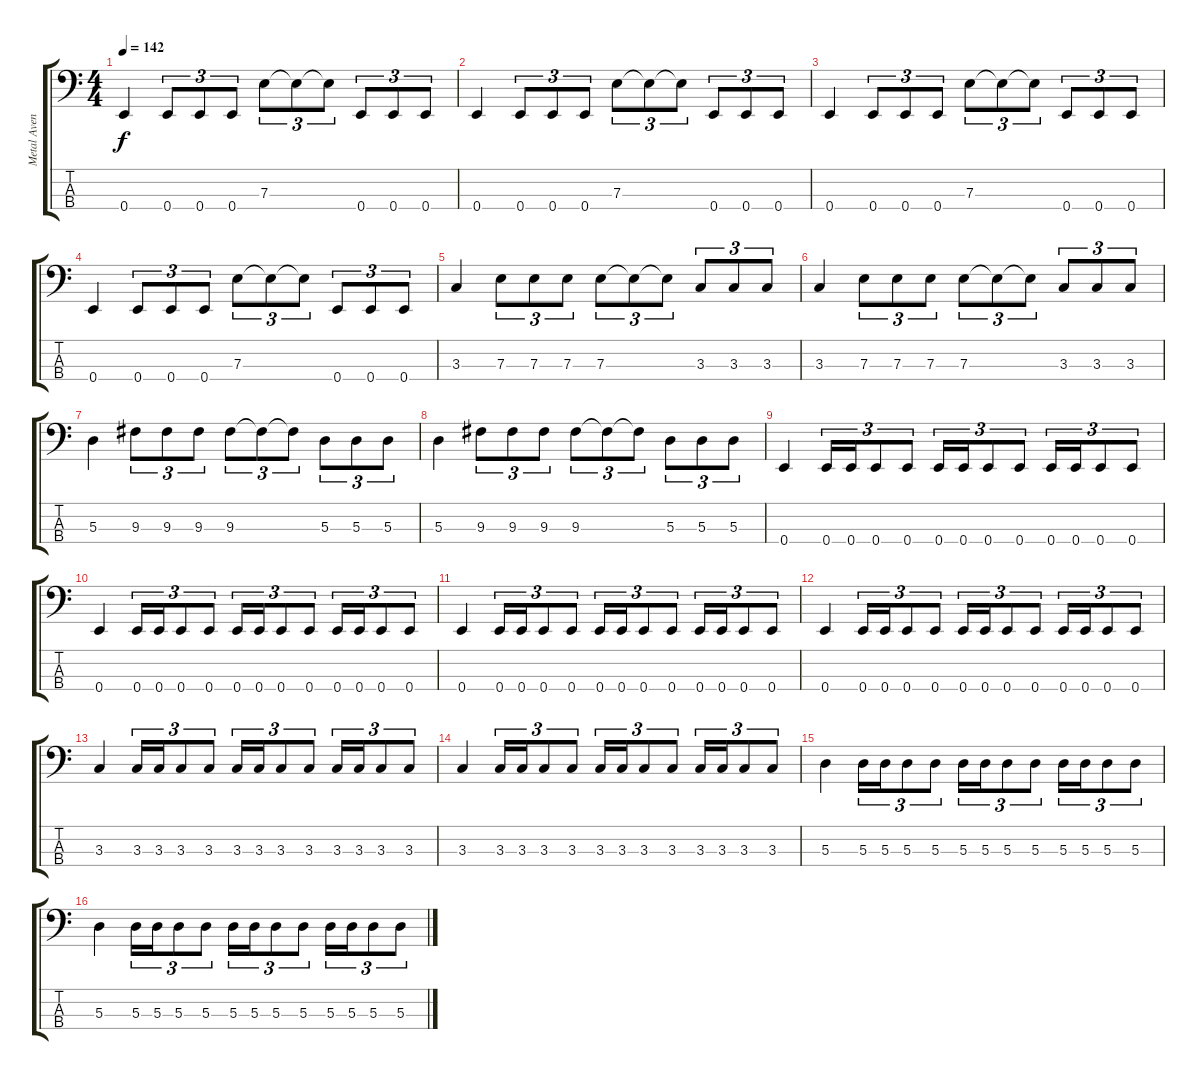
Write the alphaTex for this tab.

\track ("Metal Avenger" "Metal Aven") {instrument electricbasspick}
\staff {score tabs}
\tuning (G2 D2 A1 E1) {hide}
\ts (4 4)
\tempo 142
\clef f4
\ks c
0.4.4{dy f} 0.4.8{tu (3 2)} 0.4.8{tu (3 2)} 0.4.8{tu (3 2)} 7.3.8{tu (3 2)} 7.3{t}.8{tu (3 2)} 7.3{t}.8{tu (3 2)} 0.4.8{tu (3 2)} 0.4.8{tu (3 2)} 0.4.8{tu (3 2)} |
0.4.4 0.4.8{tu (3 2)} 0.4.8{tu (3 2)} 0.4.8{tu (3 2)} 7.3.8{tu (3 2)} 7.3{t}.8{tu (3 2)} 7.3{t}.8{tu (3 2)} 0.4.8{tu (3 2)} 0.4.8{tu (3 2)} 0.4.8{tu (3 2)} |
0.4.4 0.4.8{tu (3 2)} 0.4.8{tu (3 2)} 0.4.8{tu (3 2)} 7.3.8{tu (3 2)} 7.3{t}.8{tu (3 2)} 7.3{t}.8{tu (3 2)} 0.4.8{tu (3 2)} 0.4.8{tu (3 2)} 0.4.8{tu (3 2)} |
0.4.4 0.4.8{tu (3 2)} 0.4.8{tu (3 2)} 0.4.8{tu (3 2)} 7.3.8{tu (3 2)} 7.3{t}.8{tu (3 2)} 7.3{t}.8{tu (3 2)} 0.4.8{tu (3 2)} 0.4.8{tu (3 2)} 0.4.8{tu (3 2)} |
3.3.4 7.3.8{tu (3 2)} 7.3.8{tu (3 2)} 7.3.8{tu (3 2)} 7.3.8{tu (3 2)} 7.3{t}.8{tu (3 2)} 7.3{t}.8{tu (3 2)} 3.3.8{tu (3 2)} 3.3.8{tu (3 2)} 3.3.8{tu (3 2)} |
3.3.4 7.3.8{tu (3 2)} 7.3.8{tu (3 2)} 7.3.8{tu (3 2)} 7.3.8{tu (3 2)} 7.3{t}.8{tu (3 2)} 7.3{t}.8{tu (3 2)} 3.3.8{tu (3 2)} 3.3.8{tu (3 2)} 3.3.8{tu (3 2)} |
5.3.4 9.3.8{tu (3 2)} 9.3.8{tu (3 2)} 9.3.8{tu (3 2)} 9.3.8{tu (3 2)} 9.3{t}.8{tu (3 2)} 9.3{t}.8{tu (3 2)} 5.3.8{tu (3 2)} 5.3.8{tu (3 2)} 5.3.8{tu (3 2)} |
5.3.4 9.3.8{tu (3 2)} 9.3.8{tu (3 2)} 9.3.8{tu (3 2)} 9.3.8{tu (3 2)} 9.3{t}.8{tu (3 2)} 9.3{t}.8{tu (3 2)} 5.3.8{tu (3 2)} 5.3.8{tu (3 2)} 5.3.8{tu (3 2)} |
0.4.4 0.4.16{tu (3 2)} 0.4.16{tu (3 2)} 0.4.8{tu (3 2)} 0.4.8{tu (3 2)} 0.4.16{tu (3 2)} 0.4.16{tu (3 2)} 0.4.8{tu (3 2)} 0.4.8{tu (3 2)} 0.4.16{tu (3 2)} 0.4.16{tu (3 2)} 0.4.8{tu (3 2)} 0.4.8{tu (3 2)} |
0.4.4 0.4.16{tu (3 2)} 0.4.16{tu (3 2)} 0.4.8{tu (3 2)} 0.4.8{tu (3 2)} 0.4.16{tu (3 2)} 0.4.16{tu (3 2)} 0.4.8{tu (3 2)} 0.4.8{tu (3 2)} 0.4.16{tu (3 2)} 0.4.16{tu (3 2)} 0.4.8{tu (3 2)} 0.4.8{tu (3 2)} |
0.4.4 0.4.16{tu (3 2)} 0.4.16{tu (3 2)} 0.4.8{tu (3 2)} 0.4.8{tu (3 2)} 0.4.16{tu (3 2)} 0.4.16{tu (3 2)} 0.4.8{tu (3 2)} 0.4.8{tu (3 2)} 0.4.16{tu (3 2)} 0.4.16{tu (3 2)} 0.4.8{tu (3 2)} 0.4.8{tu (3 2)} |
0.4.4 0.4.16{tu (3 2)} 0.4.16{tu (3 2)} 0.4.8{tu (3 2)} 0.4.8{tu (3 2)} 0.4.16{tu (3 2)} 0.4.16{tu (3 2)} 0.4.8{tu (3 2)} 0.4.8{tu (3 2)} 0.4.16{tu (3 2)} 0.4.16{tu (3 2)} 0.4.8{tu (3 2)} 0.4.8{tu (3 2)} |
3.3.4 3.3.16{tu (3 2)} 3.3.16{tu (3 2)} 3.3.8{tu (3 2)} 3.3.8{tu (3 2)} 3.3.16{tu (3 2)} 3.3.16{tu (3 2)} 3.3.8{tu (3 2)} 3.3.8{tu (3 2)} 3.3.16{tu (3 2)} 3.3.16{tu (3 2)} 3.3.8{tu (3 2)} 3.3.8{tu (3 2)} |
3.3.4 3.3.16{tu (3 2)} 3.3.16{tu (3 2)} 3.3.8{tu (3 2)} 3.3.8{tu (3 2)} 3.3.16{tu (3 2)} 3.3.16{tu (3 2)} 3.3.8{tu (3 2)} 3.3.8{tu (3 2)} 3.3.16{tu (3 2)} 3.3.16{tu (3 2)} 3.3.8{tu (3 2)} 3.3.8{tu (3 2)} |
5.3.4 5.3.16{tu (3 2)} 5.3.16{tu (3 2)} 5.3.8{tu (3 2)} 5.3.8{tu (3 2)} 5.3.16{tu (3 2)} 5.3.16{tu (3 2)} 5.3.8{tu (3 2)} 5.3.8{tu (3 2)} 5.3.16{tu (3 2)} 5.3.16{tu (3 2)} 5.3.8{tu (3 2)} 5.3.8{tu (3 2)} |
5.3.4 5.3.16{tu (3 2)} 5.3.16{tu (3 2)} 5.3.8{tu (3 2)} 5.3.8{tu (3 2)} 5.3.16{tu (3 2)} 5.3.16{tu (3 2)} 5.3.8{tu (3 2)} 5.3.8{tu (3 2)} 5.3.16{tu (3 2)} 5.3.16{tu (3 2)} 5.3.8{tu (3 2)} 5.3.8{tu (3 2)}
